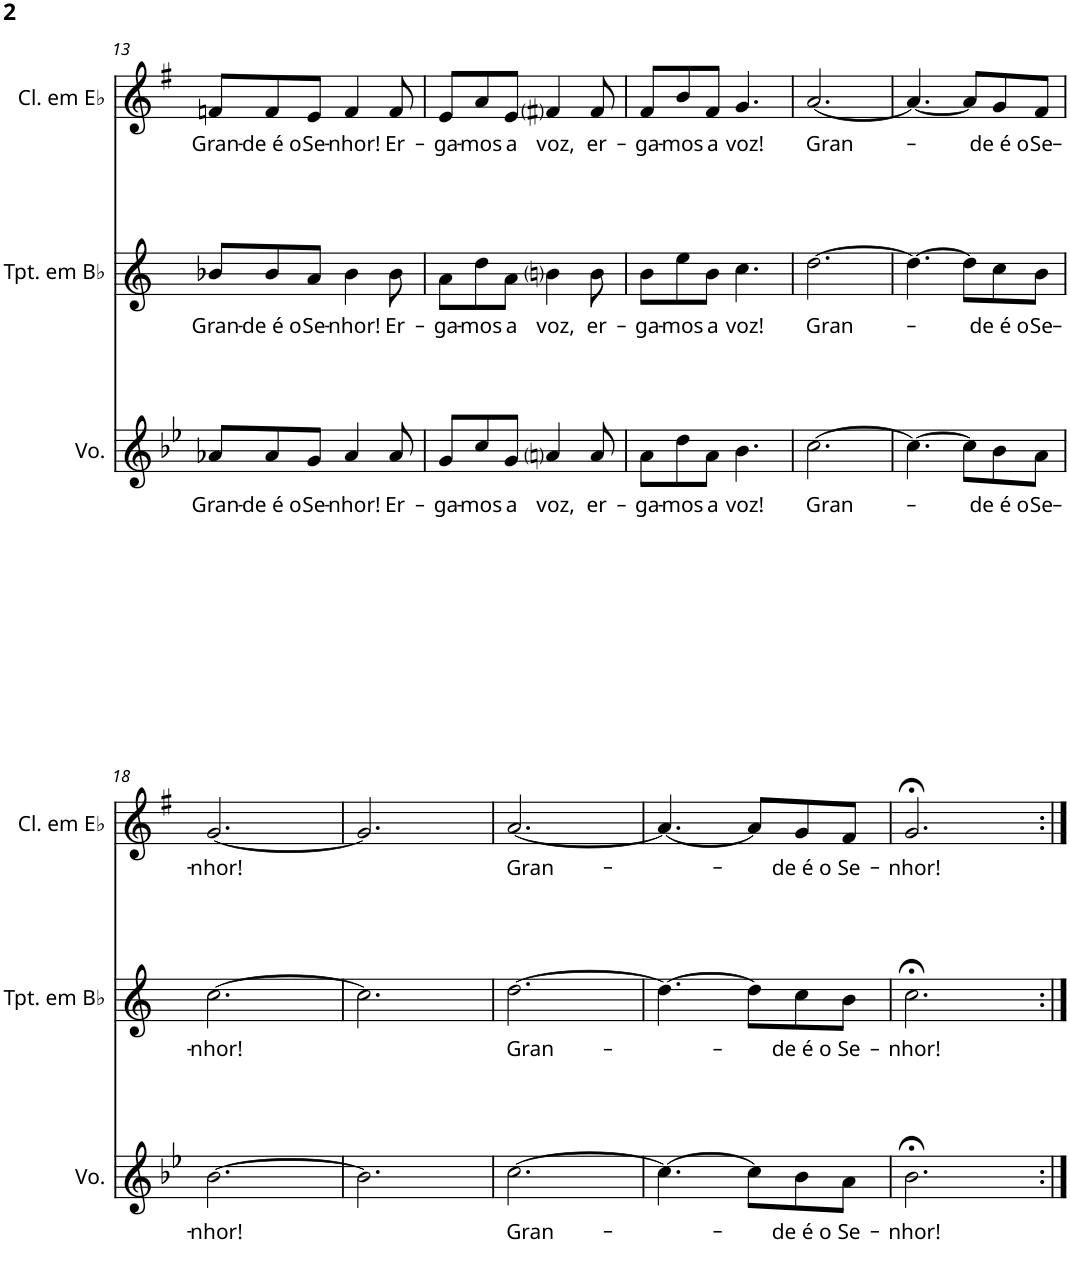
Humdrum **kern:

**kern	**text	**kern	**text	**kern	**text
*part3	*part3	*part2	*part2	*part1	*part1
*staff3	*staff3	*staff2	*staff2	*staff1	*staff1
*I"Voz	*	*I"Trompete em Bb	*	*I"Clarinete em Eb	*
*I'Vo.	*	*I'Tpt. em Bb	*	*I'Cl. em Eb	*
!!LO:PB:g=z
*clefG2	*	*clefG2	*	*clefG2	*
*	*	*Trd1c2	*	*Trd1c2	*
*k[b-e-]	*	*k[]	*	*k[f#]	*
*M6/8	*	*M6/8	*	*M6/8	*
=13	=13	=13	=13	=13	=13
!	!LO:LY:b	!	!LO:LY:b	!	!LO:LY:b
8a-X/L	Gran-	8b-X/L	Gran-	8fn/L	Gran-
!	!LO:LY:b	!	!LO:LY:b	!	!LO:LY:b
8a-/	-de é o	8b-/	-de é o	8f/	-de é o
!	!LO:LY:b	!	!LO:LY:b	!	!LO:LY:b
8g/J	Se-	8a/J	Se-	8e/J	Se-
!	!LO:LY:b	!	!LO:LY:b	!	!LO:LY:b
4a-/	-nhor!	4b-\	-nhor!	4f/	-nhor!
!	!LO:LY:b	!	!LO:LY:b	!	!LO:LY:b
8a-/	Er-	8b-\	Er-	8f/	Er-
=14	=14	=14	=14	=14	=14
!	!LO:LY:b	!	!LO:LY:b	!	!LO:LY:b
8g/L	-ga-	8a\L	-ga-	8e/L	-ga-
!	!LO:LY:b	!	!LO:LY:b	!	!LO:LY:b
8cc/	-mos	8dd\	-mos	8a/	-mos
!	!LO:LY:b	!	!LO:LY:b	!	!LO:LY:b
8g/J	a	8a\J	a	8e/J	a
!	!LO:LY:b	!	!LO:LY:b	!	!LO:LY:b
4ani/	voz,	4bni\	voz,	4f#i/	voz,
!	!LO:LY:b	!	!LO:LY:b	!	!LO:LY:b
8a/	er-	8b\	er-	8f#/	er-
=15	=15	=15	=15	=15	=15
!	!LO:LY:b	!	!LO:LY:b	!	!LO:LY:b
8a\L	-ga-	8b\L	-ga-	8f#/L	-ga-
!	!LO:LY:b	!	!LO:LY:b	!	!LO:LY:b
8dd\	-mos	8ee\	-mos	8b/	-mos
!	!LO:LY:b	!	!LO:LY:b	!	!LO:LY:b
8a\J	a	8b\J	a	8f#/J	a
!	!LO:LY:b	!	!LO:LY:b	!	!LO:LY:b
4.b-\	voz!	4.cc\	voz!	4.g/	voz!
=16	=16	=16	=16	=16	=16
!	!LO:LY:b	!	!LO:LY:b	!	!LO:LY:b
[2.cc\	Gran-	[2.dd\	Gran-	[2.a/	Gran-
=17	=17	=17	=17	=17	=17
4.cc\_	.	4.dd\_	.	4.a/_	.
8cc\L]	.	8dd\L]	.	8a/L]	.
!	!LO:LY:b	!	!LO:LY:b	!	!LO:LY:b
8b-\	-de é o	8cc\	-de é o	8g/	-de é o
!	!LO:LY:b	!	!LO:LY:b	!	!LO:LY:b
8a\J	Se-	8b\J	Se-	8f#/J	Se-
!!LO:LB:g=z
=18	=18	=18	=18	=18	=18
!	!LO:LY:b	!	!LO:LY:b	!	!LO:LY:b
[2.b-\	-nhor!	[2.cc\	-nhor!	[2.g/	-nhor!
=19	=19	=19	=19	=19	=19
2.b-\]	.	2.cc\]	.	2.g/]	.
=20	=20	=20	=20	=20	=20
!	!LO:LY:b	!	!LO:LY:b	!	!LO:LY:b
[2.cc\	Gran-	[2.dd\	Gran-	[2.a/	Gran-
=21	=21	=21	=21	=21	=21
4.cc\_	.	4.dd\_	.	4.a/_	.
8cc\L]	.	8dd\L]	.	8a/L]	.
!	!LO:LY:b	!	!LO:LY:b	!	!LO:LY:b
8b-\	-de é o	8cc\	-de é o	8g/	-de é o
!	!LO:LY:b	!	!LO:LY:b	!	!LO:LY:b
8a\J	Se-	8b\J	Se-	8f#/J	Se-
=22	=22	=22	=22	=22	=22
!	!LO:LY:b	!	!LO:LY:b	!	!LO:LY:b
2.b-;<\	-nhor!	2.cc;<\	-nhor!	2.g;</	-nhor!
=:|!	=:|!	=:|!	=:|!	=:|!	=:|!
*-	*-	*-	*-	*-	*-
